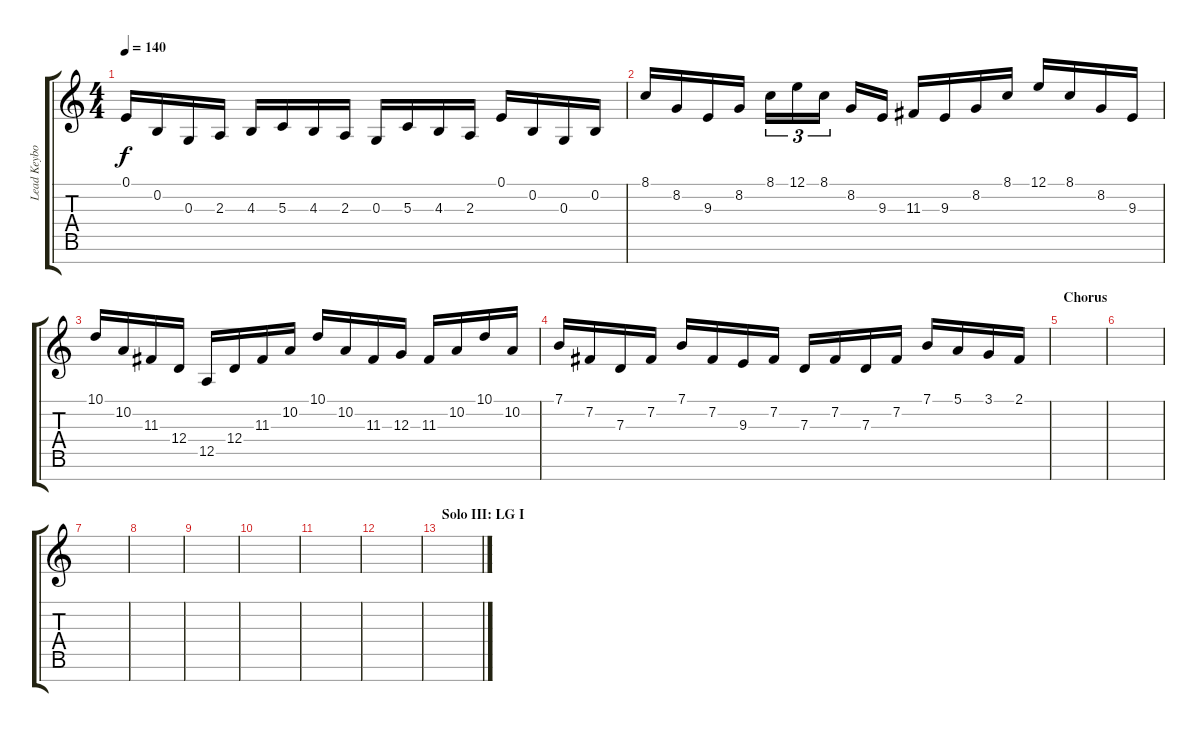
\track ("Lead Keyboards" "Lead Keybo") {instrument stringensemble1}
\staff {score tabs}
\tuning (E4 B3 G3 D3 A2 E2 B1) {hide}
\ts (4 4)
\tempo 140
\clef g2
\ks c
0.1.16{dy f instrument harpsichord} 0.2.16 0.3.16 2.3.16 4.3.16 5.3.16 4.3.16 2.3.16 0.3.16 5.3.16 4.3.16 2.3.16 0.1.16 0.2.16 0.3.16 0.2.16 |
8.1.16 8.2.16 9.3.16 8.2.16 8.1.16{tu (3 2)} 12.1.16{tu (3 2)} 8.1.16{tu (3 2)} 8.2.16 9.3.16 11.3.16 9.3.16 8.2.16 8.1.16 12.1.16 8.1.16 8.2.16 9.3.16 |
10.1.16 10.2.16 11.3.16 12.4.16 12.5.16 12.4.16 11.3.16 10.2.16 10.1.16 10.2.16 11.3.16 12.3.16 11.3.16 10.2.16 10.1.16 10.2.16 |
7.1.16{instrument harpsichord} 7.2.16 7.3.16 7.2.16 7.1.16 7.2.16 9.3.16 7.2.16 7.3.16 7.2.16 7.3.16 7.2.16 7.1.16 5.1.16 3.1.16 2.1.16 |
\section ("" "Chorus")
|
|
|
|
|
|
|
|
\section ("" "Solo III: LG I")
